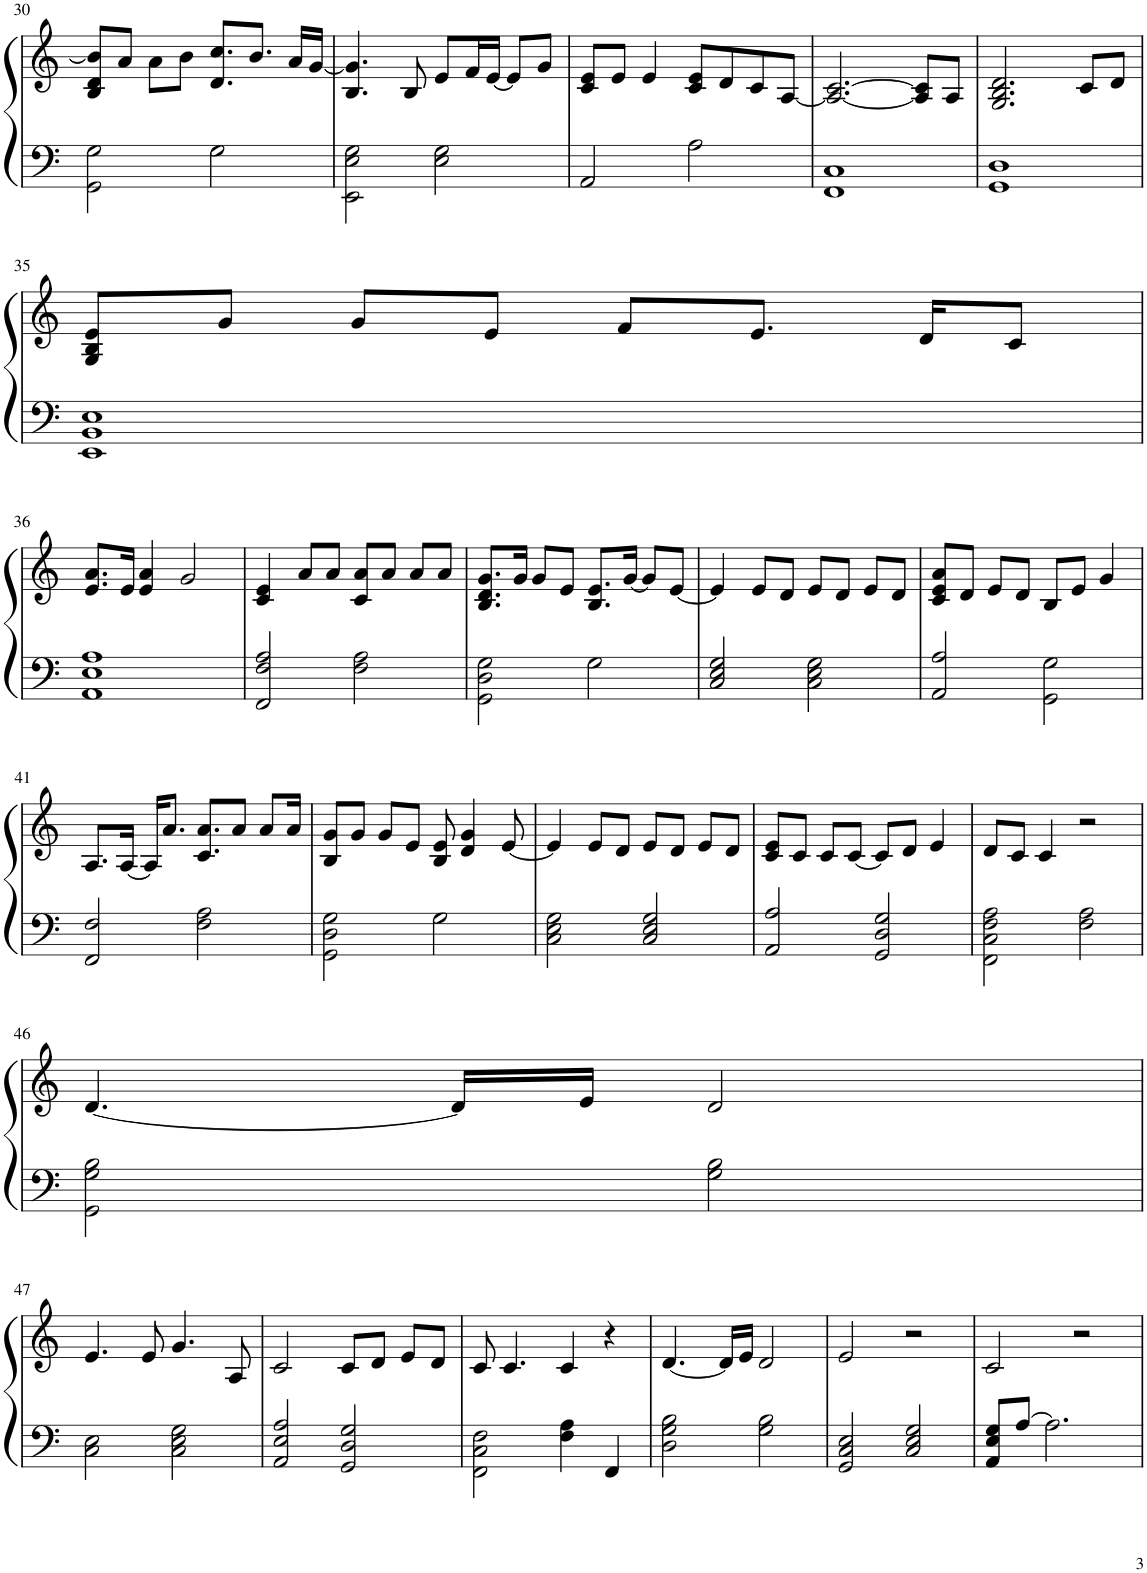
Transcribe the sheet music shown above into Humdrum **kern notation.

**kern	**kern
*part1	*part1
*staff2	*staff1
*I"Piano	*
*I'Pno	*
!!LO:PB:g=z
*clefF4	*clefG2
*k[]	*k[]
*M4/4	*M4/4
=30	=30
2GG\ 2G\	8B/ 8d/ 8b/]L
.	8a/J
.	8a\L
.	8b\J
2G\	8.d/ 8.cc/L
.	8.b/J
.	16a/LL
.	[16g/JJ
=31	=31
2EE\ 2E\ 2G\	4.B/ 4.g/]
.	8B/
2E\ 2G\	8e/L
.	16f/L
.	[16e/JJ
.	8e/L]
.	8g/J
=32	=32
2AA/	8c/ 8e/L
.	8e/J
.	4e/
2A\	8c/ 8e/L
.	8d/
.	8c/
.	[8A/J
=33	=33
1FF 1C	2.A/_ [2.c/
.	8A/] 8c/]L
.	8A/J
=34	=34
1GG 1D	2.G/ 2.B/ 2.d/
.	8c/L
.	8d/J
!!LO:LB:g=z
=35	=35
1EE 1BB 1E	8G/ 8B/ 8e/L
.	8g/J
.	8g/L
.	8e/J
.	8f/L
.	8.e/J
.	16d/KL
.	8c/J
!!LO:LB:g=z
=36	=36
1AA 1E 1A	8.e/ 8.a/L
.	16e/Jk
.	4e/ 4a/
.	2g/
=37	=37
2FF/ 2F/ 2A/	4c/ 4e/
.	8a/L
.	8a/J
2F\ 2A\	8c/ 8a/L
.	8a/J
.	8a/L
.	8a/J
=38	=38
2GG\ 2D\ 2G\	8.B/ 8.d/ 8.g/L
.	16g/Jk
.	8g/L
.	8e/J
2G\	8.B/ 8.e/L
.	[16g/Jk
.	8g/L]
.	[8e/J
=39	=39
2C/ 2E/ 2G/	4e/]
.	8e/L
.	8d/J
2C\ 2E\ 2G\	8e/L
.	8d/J
.	8e/L
.	8d/J
=40	=40
2AA/ 2A/	8c/ 8e/ 8a/L
.	8d/J
.	8e/L
.	8d/J
2GG\ 2G\	8B/L
.	8e/J
.	4g/
!!LO:LB:g=z
=41	=41
2FF/ 2F/	8.A/L
.	[16A/Jk
.	16A/KL]
.	8.a/J
2F\ 2A\	8.c/ 8.a/L
.	8a/J
.	8a/L
.	16a/Jk
=42	=42
2GG\ 2D\ 2G\	8B/ 8g/L
.	8g/J
.	8g/L
.	8e/J
2G\	8B/ 8e/
.	4d/ 4g/
.	[8e/
=43	=43
2C\ 2E\ 2G\	4e/]
.	8e/L
.	8d/J
2C/ 2E/ 2G/	8e/L
.	8d/J
.	8e/L
.	8d/J
=44	=44
2AA/ 2A/	8c/ 8e/L
.	8c/J
.	8c/L
.	[8c/J
2GG/ 2D/ 2G/	8c/L]
.	8d/J
.	4e/
=45	=45
2FF\ 2C\ 2F\ 2A\	8d/L
.	8c/J
.	4c/
2F\ 2A\	2r
!!LO:LB:g=z
=46	=46
2GG\ 2G\ 2B\	[4.d/
.	16d/LL]
.	16e/JJ
2G\ 2B\	2d/
!!LO:LB:g=z
=47	=47
2C\ 2E\	4.e/
.	8e/
2C\ 2E\ 2G\	4.g/
.	8A/
=48	=48
2AA/ 2E/ 2A/	2c/
2GG/ 2D/ 2G/	8c/L
.	8d/J
.	8e/L
.	8d/J
=49	=49
2FF\ 2C\ 2F\	8c/
.	4.c/
4F\ 4A\	4c/
4FF/	4r
=50	=50
2D\ 2G\ 2B\	[4.d/
.	16d/LL]
.	16e/JJ
2G\ 2B\	2d/
=51	=51
2GG/ 2C/ 2E/	2e/
2C/ 2E/ 2G/	2r
=52	=52
8AA/ 8E/ 8G/L	2c/
[8A/J	.
2.A\]	.
.	2r
=	=
*-	*-
